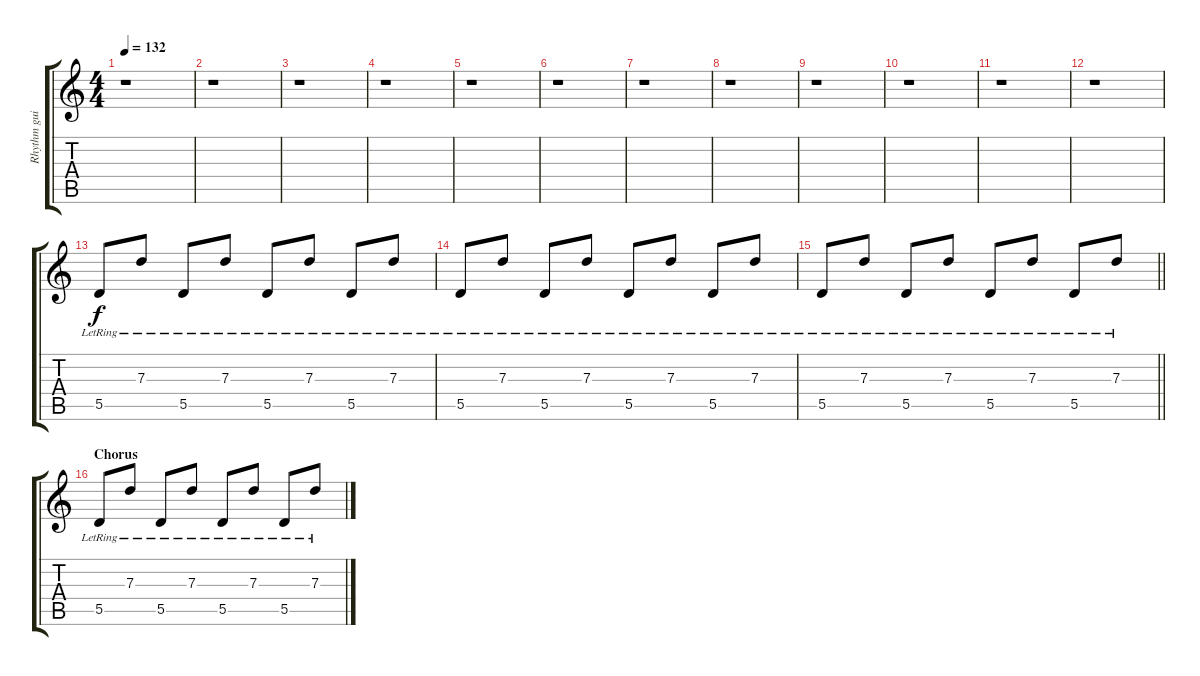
\track ("Rhythm guitar" "Rhythm gui") {instrument electricguitarjazz}
\staff {score tabs}
\tuning (E4 B3 G3 D3 A2 E2) {hide}
\ts (4 4)
\tempo 132
\clef g2
\ks c
r.1{dy f} |
r.1 |
r.1 |
r.1 |
r.1 |
r.1 |
r.1 |
r.1 |
r.1 |
r.1 |
r.1 |
r.1 |
5.5{lr}.8{volume 10 balance 7 instrument acousticguitarsteel} 7.3{lr}.8 5.5{lr}.8 7.3{lr}.8 5.5{lr}.8 7.3{lr}.8 5.5{lr}.8 7.3{lr}.8 |
5.5{lr}.8 7.3{lr}.8 5.5{lr}.8 7.3{lr}.8 5.5{lr}.8 7.3{lr}.8 5.5{lr}.8 7.3{lr}.8 |
\barLineRight lightlight
5.5{lr}.8 7.3{lr}.8 5.5{lr}.8 7.3{lr}.8 5.5{lr}.8 7.3{lr}.8 5.5{lr}.8 7.3{lr}.8 |
\section ("" "Chorus")
5.5{lr}.8 7.3{lr}.8 5.5{lr}.8 7.3{lr}.8 5.5{lr}.8 7.3{lr}.8 5.5{lr}.8 7.3{lr}.8
